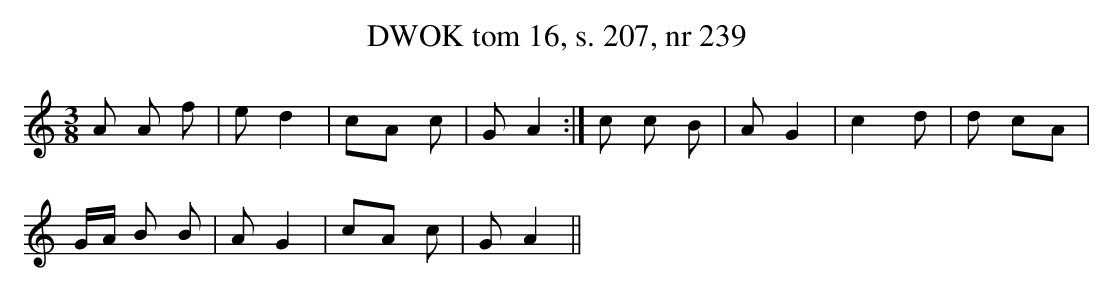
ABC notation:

X:1
T: DWOK tom 16, s. 207, nr 239
L: 1/16
M: 3/8
K: C
A2 A2 f2 | e2 d4 | c2A2 c2 | G2 A4 :| c2 c2 B2 | A2 G4 | c4 d2 | d2 c2A2 |
GA B2 B2 | A2 G4 | c2A2 c2 | G2 A4 ||
